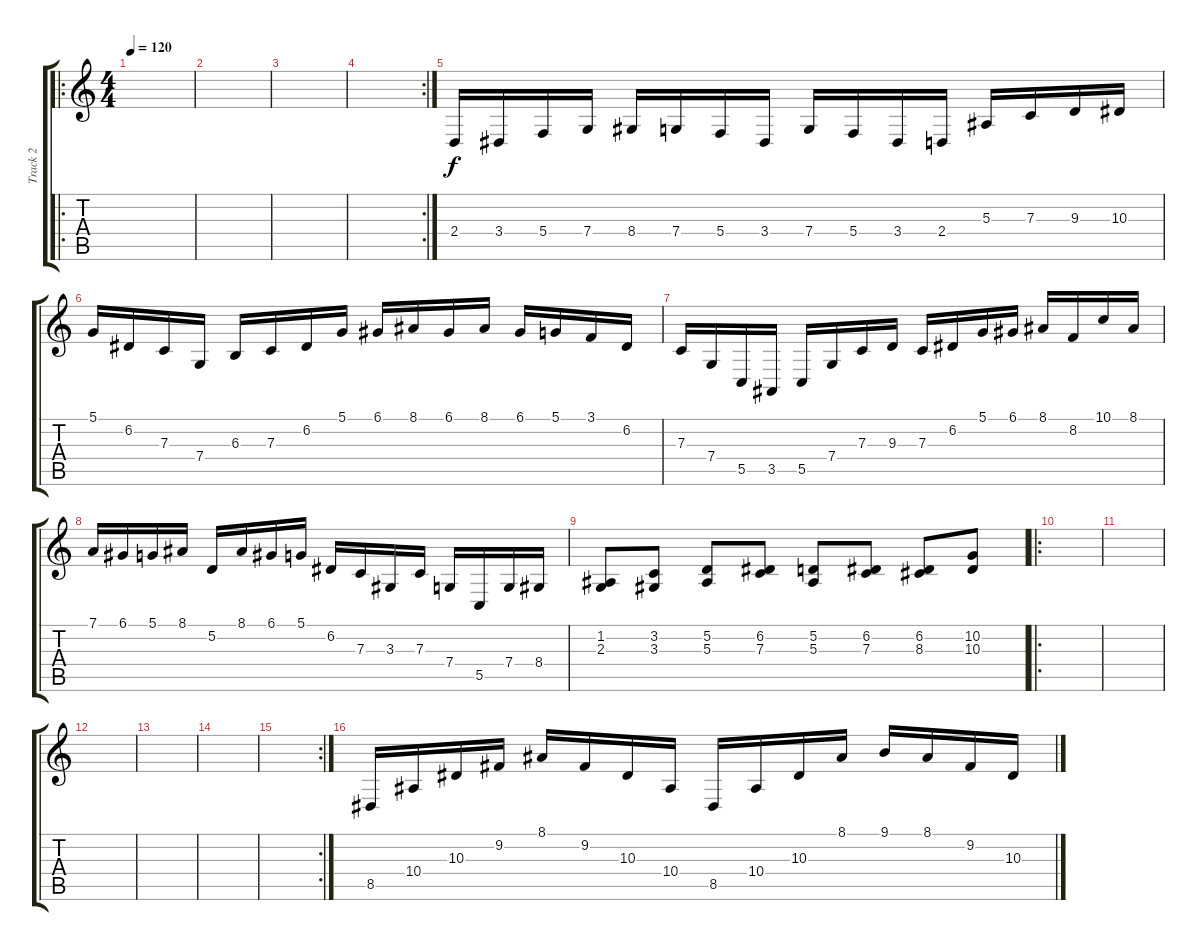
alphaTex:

\track ("Track 2" "Track 2") {instrument acousticgrandpiano}
\staff {score tabs}
\tuning (D4 A3 F3 C3 G2 C2) {hide}
\ro
\ts (4 4)
\tempo 120
\clef g2
\ks c
|
|
|
\rc 2
|
2.4.16 3.4.16 5.4.16 7.4.16 8.4.16 7.4.16 5.4.16 3.4.16 7.4.16 5.4.16 3.4.16 2.4.16 5.3.16 7.3.16 9.3.16 10.3.16 |
5.1.16 6.2.16 7.3.16 7.4.16 6.3.16 7.3.16 6.2.16 5.1.16 6.1.16 8.1.16 6.1.16 8.1.16 6.1.16 5.1.16 3.1.16 6.2.16 |
7.3.16 7.4.16 5.5.16 3.5.16 5.5.16 7.4.16 7.3.16 9.3.16 7.3.16 6.2.16 5.1.16 6.1.16 8.1.16 8.2.16 10.1.16 8.1.16 |
7.1.16 6.1.16 5.1.16 8.1.16 5.2.16 8.1.16 6.1.16 5.1.16 6.2.16 7.3.16 3.3.16 7.3.16 7.4.16 5.5.16 7.4.16 8.4.16 |
(1.2 2.3).8 (3.2 3.3).8 (5.2 5.3).8 (6.2 7.3).8 (5.2 5.3).8 (6.2 7.3).8 (6.2 8.3).8 (10.2 10.3).8 |
\ro
|
|
|
|
|
\rc 2
|
8.5.16 10.4.16 10.3.16 9.2.16 8.1.16 9.2.16 10.3.16 10.4.16 8.5.16 10.4.16 10.3.16 8.1.16 9.1.16 8.1.16 9.2.16 10.3.16
